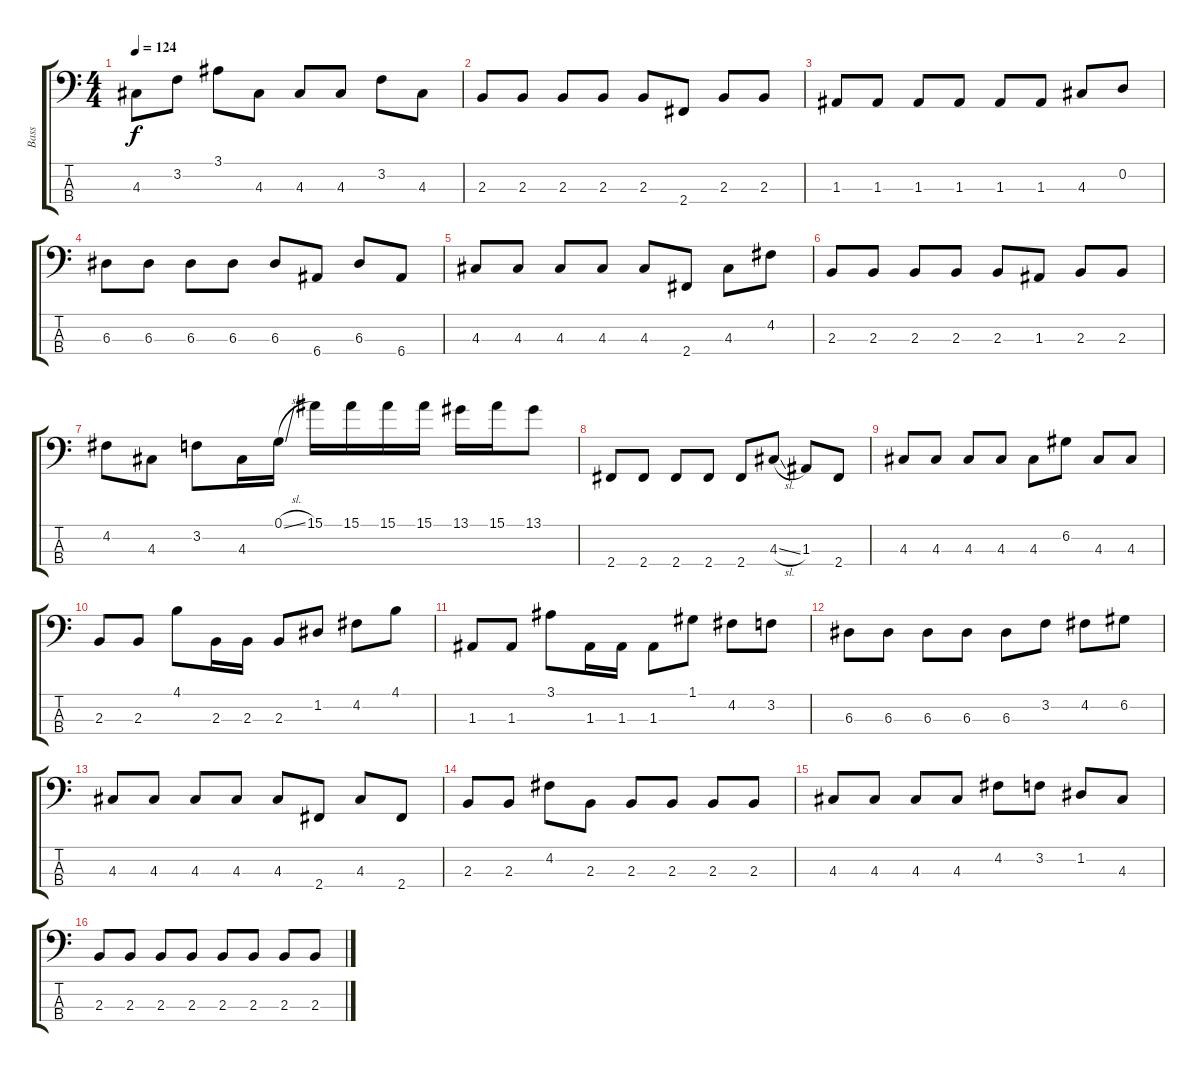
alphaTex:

\track ("Bass" "Bass") {instrument electricbassfinger}
\staff {score tabs}
\tuning (G2 D2 A1 E1) {hide}
\ts (4 4)
\tempo 124
\clef f4
\ks c
4.3.8{dy f} 3.2.8 3.1.8 4.3.8 4.3.8 4.3.8 3.2.8 4.3.8 |
2.3.8 2.3.8 2.3.8 2.3.8 2.3.8 2.4.8 2.3.8 2.3.8 |
1.3.8 1.3.8 1.3.8 1.3.8 1.3.8 1.3.8 4.3.8 0.2.8 |
6.3.8 6.3.8 6.3.8 6.3.8 6.3.8 6.4.8 6.3.8 6.4.8 |
4.3.8 4.3.8 4.3.8 4.3.8 4.3.8 2.4.8 4.3.8 4.2.8 |
2.3.8 2.3.8 2.3.8 2.3.8 2.3.8 1.3.8 2.3.8 2.3.8 |
4.2.8 4.3.8 3.2.8 4.3.16 0.1{sl}.16 15.1.16 15.1.16 15.1.16 15.1.16 13.1.16 15.1.16 13.1.8 |
2.4.8 2.4.8 2.4.8 2.4.8 2.4.8 4.3{sl}.8 1.3.8 2.4.8 |
4.3.8 4.3.8 4.3.8 4.3.8 4.3.8 6.2.8 4.3.8 4.3.8 |
2.3.8 2.3.8 4.1.8 2.3.16 2.3.16 2.3.8 1.2.8 4.2.8 4.1.8 |
1.3.8 1.3.8 3.1.8 1.3.16 1.3.16 1.3.8 1.1.8 4.2.8 3.2.8 |
6.3.8 6.3.8 6.3.8 6.3.8 6.3.8 3.2.8 4.2.8 6.2.8 |
4.3.8 4.3.8 4.3.8 4.3.8 4.3.8 2.4.8 4.3.8 2.4.8 |
2.3.8 2.3.8 4.2.8 2.3.8 2.3.8 2.3.8 2.3.8 2.3.8 |
4.3.8 4.3.8 4.3.8 4.3.8 4.2.8 3.2.8 1.2.8 4.3.8 |
2.3.8 2.3.8 2.3.8 2.3.8 2.3.8 2.3.8 2.3.8 2.3.8
